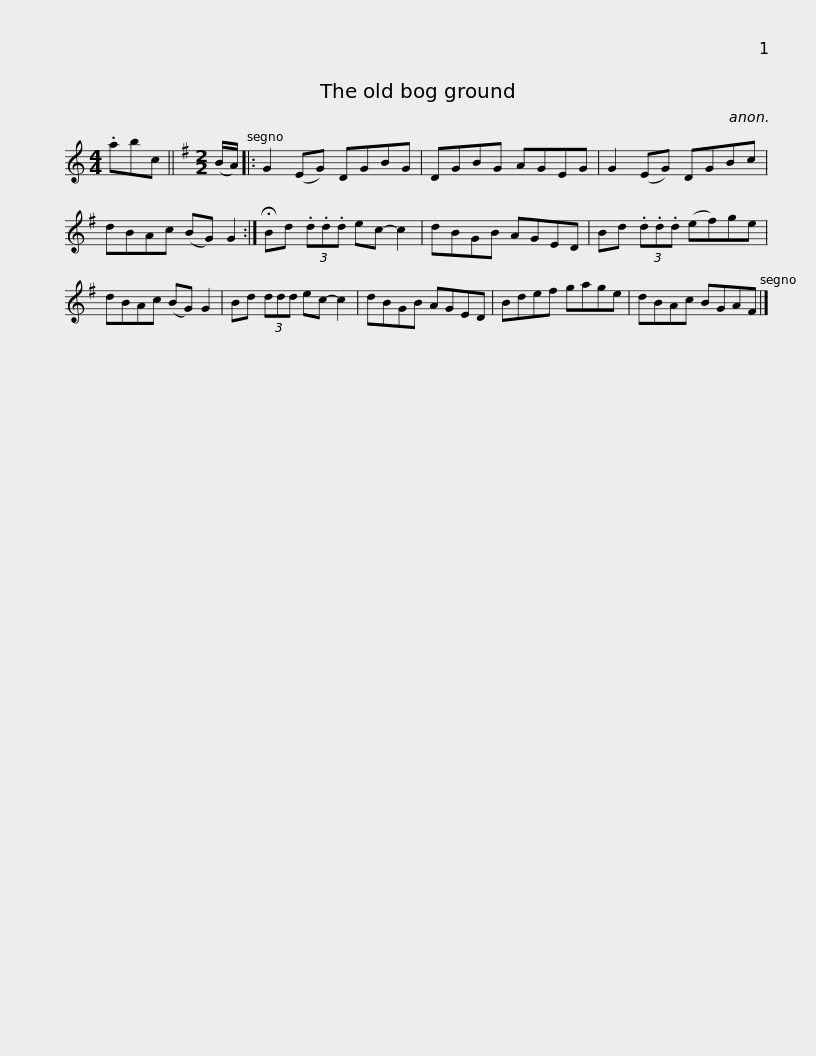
X:1
L:1/8
M:4/4
I:linebreak $
K:C
V:1 treble
V:1
 .abc ||[K:G][M:2/2] (B/A/) |: G2 (EG) DGBG | DGBG AGEG | G2 (EG) DGBc | %5
 dBAc (BG) G2 :|$ !fermata!Bd (3.d.d.d ec- c2 | dBGB AGED | Bd (3.d.d.d (ef)ge | dBAc (BG) G2 | %10
 Bd (3ddd ec- c2 |$ dBGB AGED | Bdef gage | dBAc BGAF |] %14
